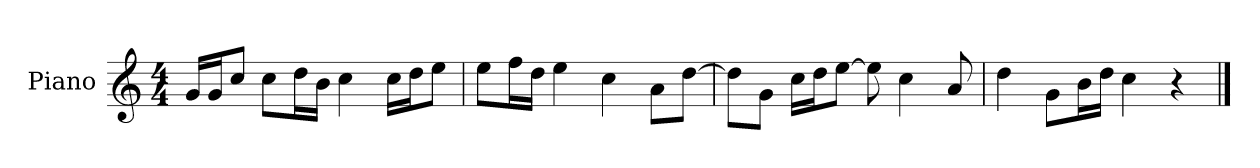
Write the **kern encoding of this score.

**kern
*part1
*staff1
*I"Piano
*I'P-no
*clefG2
*k[]
*M4/4
*MM90
=1
16g/LL
16g/J
8cc/J
8cc\L
16dd\L
16b\JJ
4cc\
16cc\LL
16dd\J
8ee\J
=2
8ee\L
16ff\L
16dd\JJ
4ee\
4cc\
8a\L
[8dd\J
=3
8dd\L]
8g\J
16cc\LL
16dd\J
[8ee\J
8ee\]
4cc\
8a/
=4
4dd\
8g\L
16b\L
16dd\JJ
4cc\
4r
==
*-
